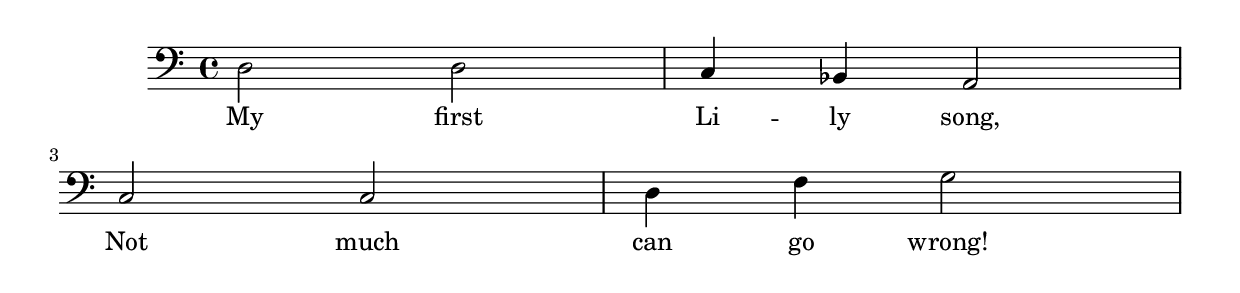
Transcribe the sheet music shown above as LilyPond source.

%% A simple song in LilyPond
<<
    \relative {
	\clef bass
	d,2 d c4 bes a2 \break
	c2 c d4 f g2
    }
    \newlyrics {
	My first Li -- ly song,
	Not much can go wrong!
    }
>>

%% Optional helper for automatic updating by convert-ly.  May be omitted.
\version "2.3.4"
    
%% Optional helper for quick click and edit mode.  May be omitted
#(ly:set-point-and-click 'line-column)

